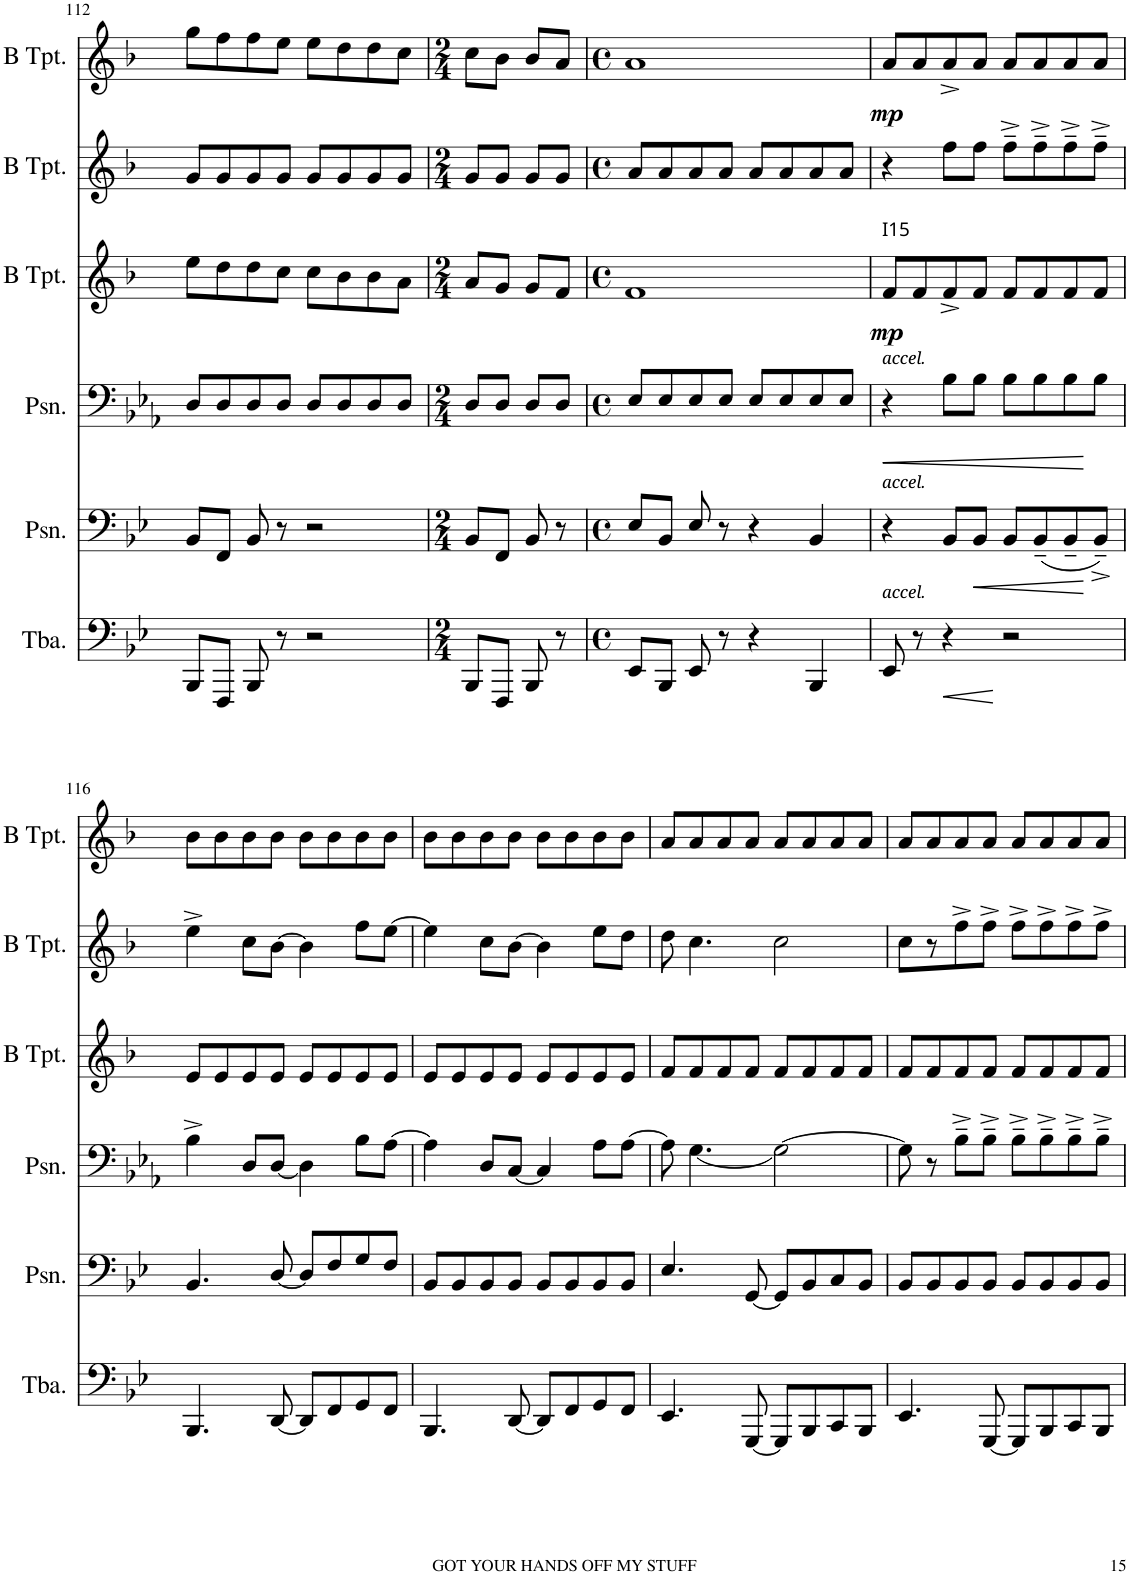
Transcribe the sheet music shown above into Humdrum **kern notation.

**kern	**kern	**kern	**kern	**dynam	**kern	**kern	**dynam
*part6	*part5	*part4	*part3	*part3	*part2	*part1	*part1
*staff6	*staff5	*staff4	*staff3	*staff3	*staff2	*staff1	*staff1
*I"Tuba	*I"Posaune	*I"Posaune	*I"Trompete in B	*	*I"Trompete in B	*I"Trompete in B	*
*I'Tba.	*I'Psn.	*I'Psn.	*	*	*	*	*
!!LO:PB:g=z
*clefF4	*clefF4	*clefF4	*clefG2	*	*clefG2	*clefG2	*
*	*	*	*Trd1c2	*	*Trd1c2	*Trd1c2	*
*k[b-e-]	*k[b-e-]	*k[b-e-a-]	*k[b-]	*	*k[b-]	*k[b-]	*
*M4/4	*M4/4	*M4/4	*M4/4	*	*M4/4	*M4/4	*
=112	=112	=112	=112	=112	=112	=112	=112
8BBB-/L	8BB-/L	8D/L	8ee\L	.	8g/L	8gg\L	.
8FFF/J	8FF/J	8D/	8dd\	.	8g/	8ff\	.
8BBB-/	8BB-/	8D/	8dd\	.	8g/	8ff\	.
8r	8r	8D/J	8cc\J	.	8g/J	8ee\J	.
2r	2r	8D/L	8cc\L	.	8g/L	8ee\L	.
.	.	8D/	8b-\	.	8g/	8dd\	.
.	.	8D/	8b-\	.	8g/	8dd\	.
.	.	8D/J	8a\J	.	8g/J	8cc\J	.
=113	=113	=113	=113	=113	=113	=113	=113
*M2/4	*M2/4	*M2/4	*M2/4	*	*M2/4	*M2/4	*
8BBB-/L	8BB-/L	8D/L	8a/L	.	8g/L	8cc\L	.
8FFF/J	8FF/J	8D/J	8g/J	.	8g/J	8b-\J	.
8BBB-/	8BB-/	8D/L	8g/L	.	8g/L	8b-/L	.
8r	8r	8D/J	8f/J	.	8g/J	8a/J	.
=114	=114	=114	=114	=114	=114	=114	=114
*M4/4	*M4/4	*M4/4	*M4/4	*	*M4/4	*M4/4	*
*met(c)	*met(c)	*met(c)	*met(c)	*	*met(c)	*met(c)	*
8EE-/L	8E-/L	8E-/L	1f	.	8a/L	1a	.
8BBB-/J	8BB-/J	8E-/	.	.	8a/	.	.
8EE-/	8E-/	8E-/	.	.	8a/	.	.
8r	8r	8E-/J	.	.	8a/J	.	.
4r	4r	8E-/L	.	.	8a/L	.	.
.	.	8E-/	.	.	8a/	.	.
4BBB-/	4BB-/	8E-/	.	.	8a/	.	.
.	.	8E-/J	.	.	8a/J	.	.
=115	=115	=115	=115	=115	=115	=115	=115
!	!	!	!LO:TX:a:t=I15	!	!	!	!
!	!	!LO:TX:a:i:t=accel.	!	!	!	!	!
!	!LO:TX:a:i:t=accel.	!	!	!	!	!	!
!LO:TX:a:i:t=accel.	!	!	!	!	!	!	!
!	!	!	!	!LO:DY:b	!	!	!LO:DY:b
8EE-/	4r	4r	8f/L	mp	4r	8a/L	mp
8r	.	.	8f/	.	.	8a/	.
4r	8BB-/L	8B-\L	8f^/	.	8ff\L	8a^/	.
.	8BB-/J	8B-\J	8f/J	.	8ff\J	8a/J	.
2r	8BB-/L	8B-\L	8f/L	.	8ff~^\L	8a/L	.
.	(<8BB-~/	8B-\	8f/	.	8ff~^\	8a/	.
.	8BB-~/	8B-\	8f/	.	8ff~^\	8a/	.
.	8BB-~^/J)	8B-\J	8f/J	.	8ff~^\J	8a/J	.
!!LO:LB:g=z
=116	=116	=116	=116	=116	=116	=116	=116
4.BBB-/	4.BB-/	4B-^\	8e/L	.	4ee^\	8b-\L	.
.	.	.	8e/	.	.	8b-\	.
.	.	8D/L	8e/	.	8cc\L	8b-\	.
[<8DD/	[<8D/	[<8D/J	8e/J	.	[8b-\J	8b-\J	.
8DD/L]	8D/L]	4D\]	8e/L	.	4b-\]	8b-\L	.
8FF/	8F/	.	8e/	.	.	8b-\	.
8GG/	8G/	8B-\L	8e/	.	8ff\L	8b-\	.
8FF/J	8F/J	[>8A-\J	8e/J	.	[8ee\J	8b-\J	.
=117	=117	=117	=117	=117	=117	=117	=117
4.BBB-/	8BB-/L	4A-\]	8e/L	.	4ee\]	8b-\L	.
.	8BB-/	.	8e/	.	.	8b-\	.
.	8BB-/	8D/L	8e/	.	8cc\L	8b-\	.
[<8DD/	8BB-/J	[<8C/J	8e/J	.	[8b-\J	8b-\J	.
8DD/L]	8BB-/L	4C/]	8e/L	.	4b-\]	8b-\L	.
8FF/	8BB-/	.	8e/	.	.	8b-\	.
8GG/	8BB-/	8A-\L	8e/	.	8ee\L	8b-\	.
8FF/J	8BB-/J	[>8A-\J	8e/J	.	8dd\J	8b-\J	.
=118	=118	=118	=118	=118	=118	=118	=118
4.EE-/	4.E-/	8A-\]	8f/L	.	8dd\	8a/L	.
.	.	[<4.G\	8f/	.	4.cc\	8a/	.
.	.	.	8f/	.	.	8a/	.
[<8GGG/	[<8GG/	.	8f/J	.	.	8a/J	.
8GGG/L]	8GG/L]	2G\_	8f/L	.	2cc\	8a/L	.
8BBB-/	8BB-/	.	8f/	.	.	8a/	.
8CC/	8C/	.	8f/	.	.	8a/	.
8BBB-/J	8BB-/J	.	8f/J	.	.	8a/J	.
=119	=119	=119	=119	=119	=119	=119	=119
4.EE-/	8BB-/L	8G\]	8f/L	.	8cc\L	8a/L	.
.	8BB-/	8r	8f/	.	8r	8a/	.
.	8BB-/	8B-~^\L	8f/	.	8ff^\	8a/	.
[<8GGG/	8BB-/J	8B-~^\J	8f/J	.	8ff^\J	8a/J	.
8GGG/L]	8BB-/L	8B-~^\L	8f/L	.	8ff^\L	8a/L	.
8BBB-/	8BB-/	8B-~^\	8f/	.	8ff^\	8a/	.
8CC/	8BB-/	8B-~^\	8f/	.	8ff^\	8a/	.
8BBB-/J	8BB-/J	8B-~^\J	8f/J	.	8ff^\J	8a/J	.
=	=	=	=	=	=	=	=
*-	*-	*-	*-	*-	*-	*-	*-
